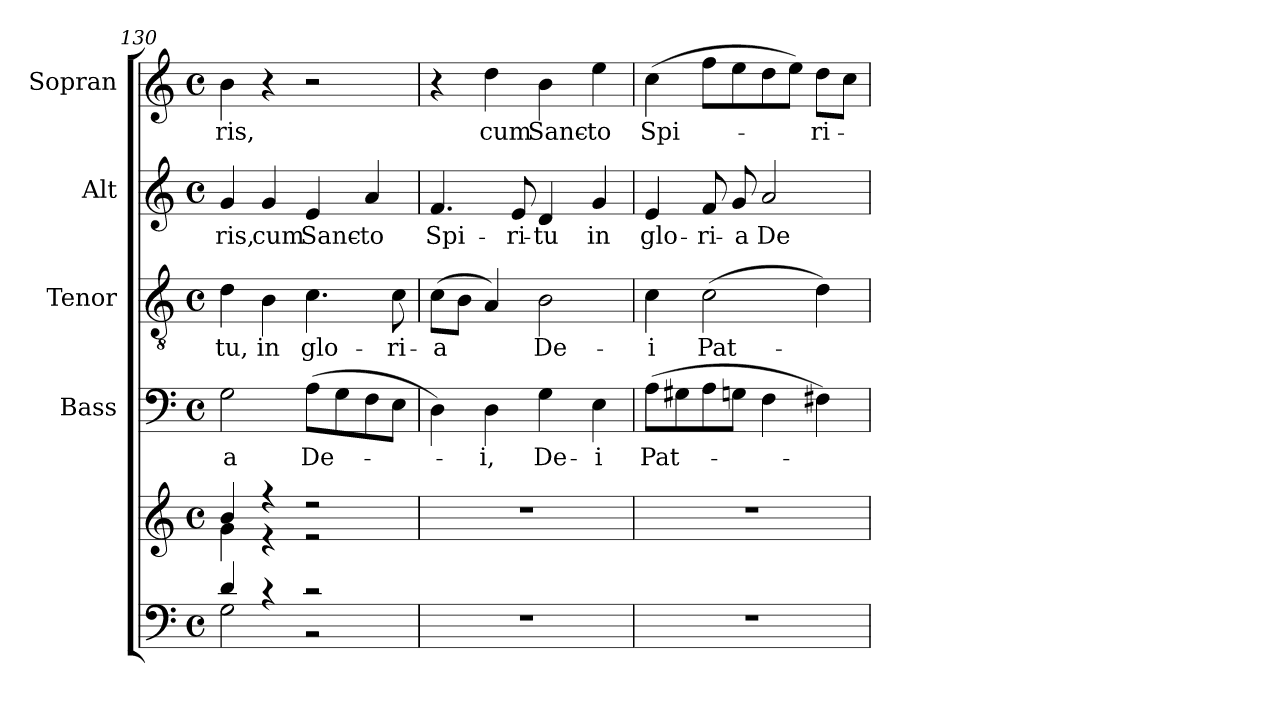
**kern	**kern	**kern	**text	**kern	**text	**kern	**text	**kern	**text
*part5	*part5	*part4	*part4	*part3	*part3	*part2	*part2	*part1	*part1
*staff6	*staff5	*staff4	*staff4	*staff3	*staff3	*staff2	*staff2	*staff1	*staff1
*	*	*I"Bass	*	*I"Tenor	*	*I"Alt	*	*I"Sopran	*
*	*	*I'B.	*	*I'T.	*	*I'A.	*	*I'S.	*
*clefF4	*clefG2	*clefF4	*	*clefGv2	*	*clefG2	*	*clefG2	*
*k[]	*k[]	*k[]	*	*k[]	*	*k[]	*	*k[]	*
*C:	*C:	*C:	*	*C:	*	*C:	*	*C:	*
*M4/4	*M4/4	*M4/4	*	*M4/4	*	*M4/4	*	*M4/4	*
*met(c)	*met(c)	*met(c)	*	*met(c)	*	*met(c)	*	*met(c)	*
=130	=130	=130	=130	=130	=130	=130	=130	=130	=130
*^	*^	*	*	*	*	*	*	*	*
!	!	!	!	!	!LO:LY:b	!	!LO:LY:b	!	!LO:LY:b	!	!LO:LY:b
4d/	2G\	4b/	4g\	2G\	-a	4d\	-tu,	4g/	-ris,	4b\	-ris,
!	!	!	!	!	!	!	!LO:LY:b	!	!LO:LY:b	!	!
4rc	.	4r	4r	.	.	4B\	in	4g/	cum	4r	.
!	!	!	!	!	!LO:LY:b	!	!LO:LY:b	!	!LO:LY:b	!	!
2r	2r	2r	2r	(>8A\L	De-	4.c\	glo-	4e/	Sanc-	2r	.
.	.	.	.	8G\	.	.	.	.	.	.	.
!	!	!	!	!	!	!	!	!	!LO:LY:b	!	!
.	.	.	.	8F\	.	.	.	4a/	-to	.	.
!	!	!	!	!	!	!	!LO:LY:b	!	!	!	!
.	.	.	.	8E\J	.	8c\	-ri-	.	.	.	.
*v	*v	*	*	*	*	*	*	*	*	*	*
*	*v	*v	*	*	*	*	*	*	*	*
=131	=131	=131	=131	=131	=131	=131	=131	=131	=131
!	!	!	!	!	!LO:LY:b	!	!LO:LY:b	!	!
1r	1r	4D\)	.	(>8c\L	-a	4.f/	Spi-	4r	.
.	.	.	.	8B\J	.	.	.	.	.
!	!	!	!LO:LY:b	!	!	!	!	!	!LO:LY:b
.	.	4D\	-i,	4A/)	.	.	.	4dd\	cum
!	!	!	!	!	!	!	!LO:LY:b	!	!
.	.	.	.	.	.	8e/	-ri-	.	.
!	!	!	!LO:LY:b	!	!LO:LY:b	!	!LO:LY:b	!	!LO:LY:b
.	.	4G\	De-	2B\	De-	4d/	-tu	4b\	Sanc-
!	!	!	!LO:LY:b	!	!	!	!LO:LY:b	!	!LO:LY:b
.	.	4E\	-i	.	.	4g/	in	4ee\	-to
!!LO:LB:g=z
=132	=132	=132	=132	=132	=132	=132	=132	=132	=132
!	!	!	!LO:LY:b	!	!LO:LY:b	!	!LO:LY:b	!	!LO:LY:b
1r	1r	(>8A\L	Pat-	4c\	-i	4e/	glo-	(>4cc\	Spi-
.	.	8G#X\	.	.	.	.	.	.	.
!	!	!	!	!	!LO:LY:b	!	!LO:LY:b	!	!
.	.	8A\	.	(>2c\	Pat-	8f/	-ri-	8ff\L	.
!	!	!	!	!	!	!	!LO:LY:b	!	!
.	.	8Gn\J	.	.	.	8g/	-a	8ee\	.
!	!	!	!	!	!	!	!LO:LY:b	!	!
.	.	4F\	.	.	.	2a/	De-	8dd\	.
.	.	.	.	.	.	.	.	8ee\J)	.
!	!	!	!	!	!	!	!	!	!LO:LY:b
.	.	4F#X\)	.	4d\)	.	.	.	8dd\L	-ri-
.	.	.	.	.	.	.	.	8cc\J	.
=	=	=	=	=	=	=	=	=	=
*-	*-	*-	*-	*-	*-	*-	*-	*-	*-
